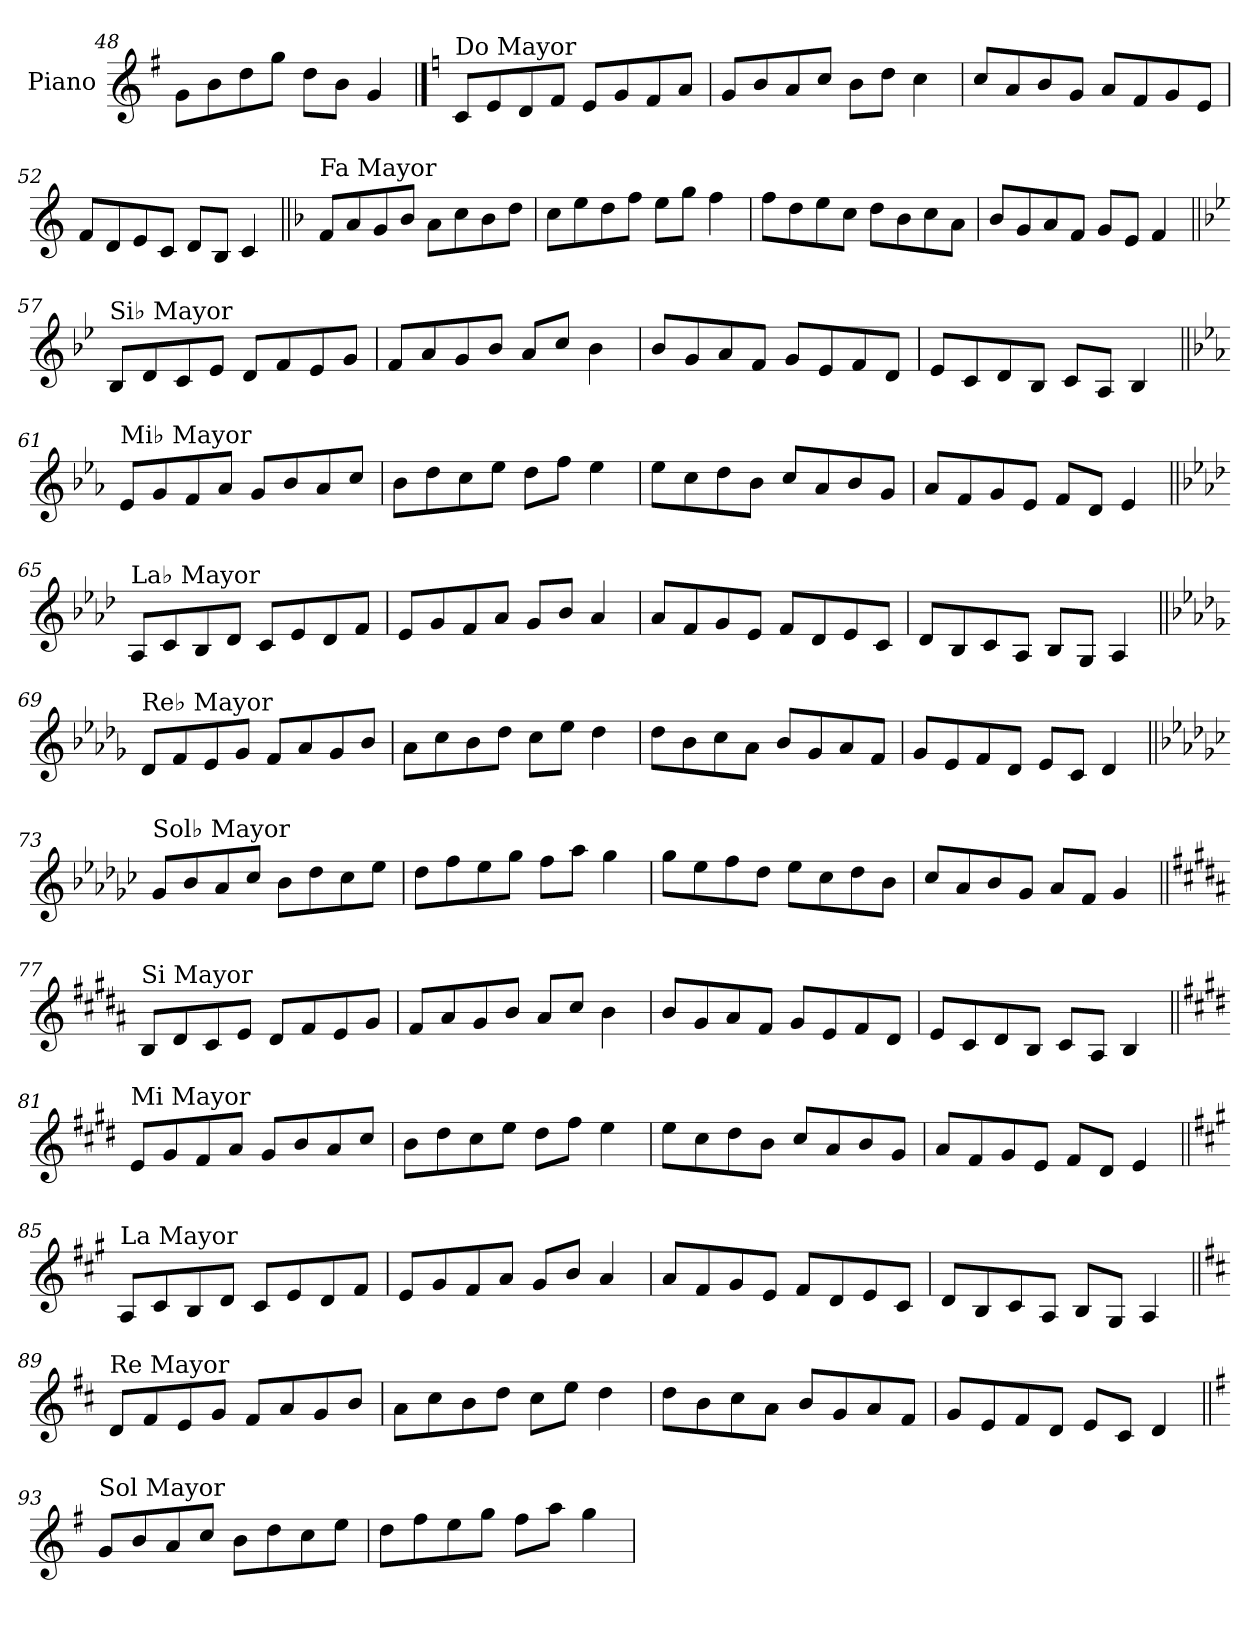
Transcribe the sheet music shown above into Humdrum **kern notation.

**kern
*part1
*staff1
*I"Piano
*I'Pno.
*clefG2
*k[f#]
=48
8g\L
8b\
8dd\
8gg\J
8dd\L
8b\J
4g/
!!LO:PB:g=z
==49
*k[]
!LO:TX:a:t=Do Mayor
8c/L
8e/
8d/
8f/J
8e/L
8g/
8f/
8a/J
=50
8g/L
8b/
8a/
8cc/J
8b\L
8dd\J
4cc\
=51
8cc/L
8a/
8b/
8g/J
8a/L
8f/
8g/
8e/J
=52
8f/L
8d/
8e/
8c/J
8d/L
8B/J
4c/
!!LO:LB:g=z
=53||
*k[b-]
!LO:TX:a:t=Fa Mayor
8f/L
8a/
8g/
8b-/J
8a\L
8cc\
8b-\
8dd\J
=54
8cc\L
8ee\
8dd\
8ff\J
8ee\L
8gg\J
4ff\
=55
8ff\L
8dd\
8ee\
8cc\J
8dd\L
8b-\
8cc\
8a\J
=56
8b-/L
8g/
8a/
8f/J
8g/L
8e/J
4f/
!!LO:LB:g=z
=57||
*k[b-e-]
!LO:TX:a:t=Si♭ Mayor
8B-/L
8d/
8c/
8e-/J
8d/L
8f/
8e-/
8g/J
=58
8f/L
8a/
8g/
8b-/J
8a/L
8cc/J
4b-\
=59
8b-/L
8g/
8a/
8f/J
8g/L
8e-/
8f/
8d/J
=60
8e-/L
8c/
8d/
8B-/J
8c/L
8A/J
4B-/
!!LO:LB:g=z
=61||
*k[b-e-a-]
!LO:TX:a:t=Mi♭ Mayor
8e-/L
8g/
8f/
8a-/J
8g/L
8b-/
8a-/
8cc/J
=62
8b-\L
8dd\
8cc\
8ee-\J
8dd\L
8ff\J
4ee-\
=63
8ee-\L
8cc\
8dd\
8b-\J
8cc/L
8a-/
8b-/
8g/J
=64
8a-/L
8f/
8g/
8e-/J
8f/L
8d/J
4e-/
!!LO:LB:g=z
=65||
*k[b-e-a-d-]
!LO:TX:a:t=La♭ Mayor
8A-/L
8c/
8B-/
8d-/J
8c/L
8e-/
8d-/
8f/J
=66
8e-/L
8g/
8f/
8a-/J
8g/L
8b-/J
4a-/
=67
8a-/L
8f/
8g/
8e-/J
8f/L
8d-/
8e-/
8c/J
=68
8d-/L
8B-/
8c/
8A-/J
8B-/L
8G/J
4A-/
!!LO:LB:g=z
=69||
*k[b-e-a-d-g-]
!LO:TX:a:t=Re♭ Mayor
8d-/L
8f/
8e-/
8g-/J
8f/L
8a-/
8g-/
8b-/J
=70
8a-\L
8cc\
8b-\
8dd-\J
8cc\L
8ee-\J
4dd-\
=71
8dd-\L
8b-\
8cc\
8a-\J
8b-/L
8g-/
8a-/
8f/J
=72
8g-/L
8e-/
8f/
8d-/J
8e-/L
8c/J
4d-/
!!LO:LB:g=z
=73||
*k[b-e-a-d-g-c-]
!LO:TX:a:t=Sol♭ Mayor
8g-/L
8b-/
8a-/
8cc-/J
8b-\L
8dd-\
8cc-\
8ee-\J
=74
8dd-\L
8ff\
8ee-\
8gg-\J
8ff\L
8aa-\J
4gg-\
=75
8gg-\L
8ee-\
8ff\
8dd-\J
8ee-\L
8cc-\
8dd-\
8b-\J
=76
8cc-/L
8a-/
8b-/
8g-/J
8a-/L
8f/J
4g-/
!!LO:LB:g=z
=77||
*k[f#c#g#d#a#]
!LO:TX:a:t=Si Mayor
8B/L
8d#/
8c#/
8e/J
8d#/L
8f#/
8e/
8g#/J
=78
8f#/L
8a#/
8g#/
8b/J
8a#/L
8cc#/J
4b\
=79
8b/L
8g#/
8a#/
8f#/J
8g#/L
8e/
8f#/
8d#/J
=80
8e/L
8c#/
8d#/
8B/J
8c#/L
8A#/J
4B/
!!LO:LB:g=z
=81||
*k[f#c#g#d#]
!LO:TX:a:t=Mi Mayor
8e/L
8g#/
8f#/
8a/J
8g#/L
8b/
8a/
8cc#/J
=82
8b\L
8dd#\
8cc#\
8ee\J
8dd#\L
8ff#\J
4ee\
=83
8ee\L
8cc#\
8dd#\
8b\J
8cc#/L
8a/
8b/
8g#/J
=84
8a/L
8f#/
8g#/
8e/J
8f#/L
8d#/J
4e/
!!LO:LB:g=z
=85||
*k[f#c#g#]
!LO:TX:a:t=La Mayor
8A/L
8c#/
8B/
8d/J
8c#/L
8e/
8d/
8f#/J
=86
8e/L
8g#/
8f#/
8a/J
8g#/L
8b/J
4a/
=87
8a/L
8f#/
8g#/
8e/J
8f#/L
8d/
8e/
8c#/J
=88
8d/L
8B/
8c#/
8A/J
8B/L
8G#/J
4A/
!!LO:LB:g=z
=89||
*k[f#c#]
!LO:TX:a:t=Re Mayor
8d/L
8f#/
8e/
8g/J
8f#/L
8a/
8g/
8b/J
=90
8a\L
8cc#\
8b\
8dd\J
8cc#\L
8ee\J
4dd\
=91
8dd\L
8b\
8cc#\
8a\J
8b/L
8g/
8a/
8f#/J
=92
8g/L
8e/
8f#/
8d/J
8e/L
8c#/J
4d/
!!LO:LB:g=z
=93||
*k[f#]
!LO:TX:a:t=Sol Mayor
8g/L
8b/
8a/
8cc/J
8b\L
8dd\
8cc\
8ee\J
=94
8dd\L
8ff#\
8ee\
8gg\J
8ff#\L
8aa\J
4gg\
=
*-
